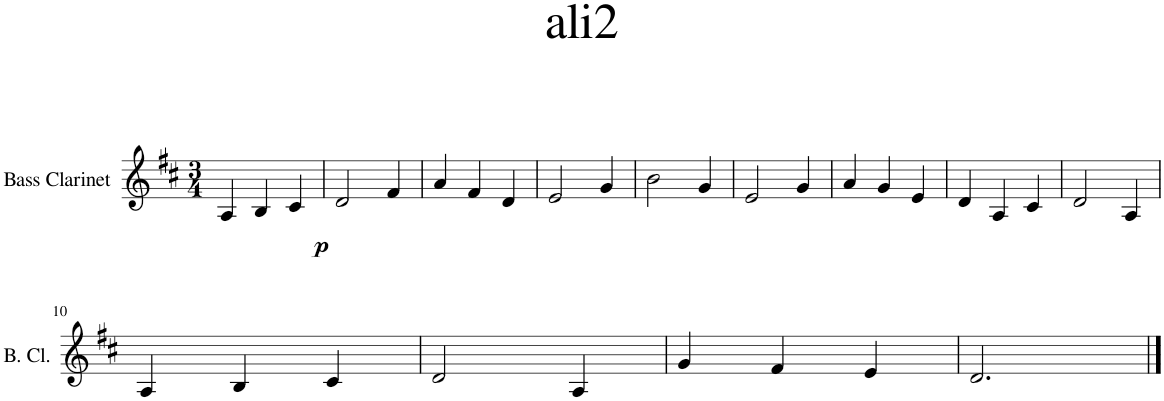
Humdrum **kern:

**kern	**dynam
*part1	*part1
*staff1	*staff1
*I"Bass Clarinet	*
*I'B. Cl.	*
*clefG2	*
*Trd8c14	*
*k[f#c#]	*
*M3/4	*
=1	=1
!	!LO:DY:b
4A/	p
4B/	.
4c#/	.
=2	=2
2d/	.
4f#/	.
=3	=3
4a/	.
4f#/	.
4d/	.
=4	=4
2e/	.
4g/	.
=5	=5
2b\	.
4g/	.
=6	=6
2e/	.
4g/	.
=7	=7
4a/	.
4g/	.
4e/	.
=8	=8
4d/	.
4A/	.
4c#/	.
=9	=9
2d/	.
4A/	.
!!LO:LB:g=z
=10	=10
4A/	.
4B/	.
4c#/	.
=11	=11
2d/	.
4A/	.
=12	=12
4g/	.
4f#/	.
4e/	.
=13	=13
2.d/	.
==	==
*-	*-
